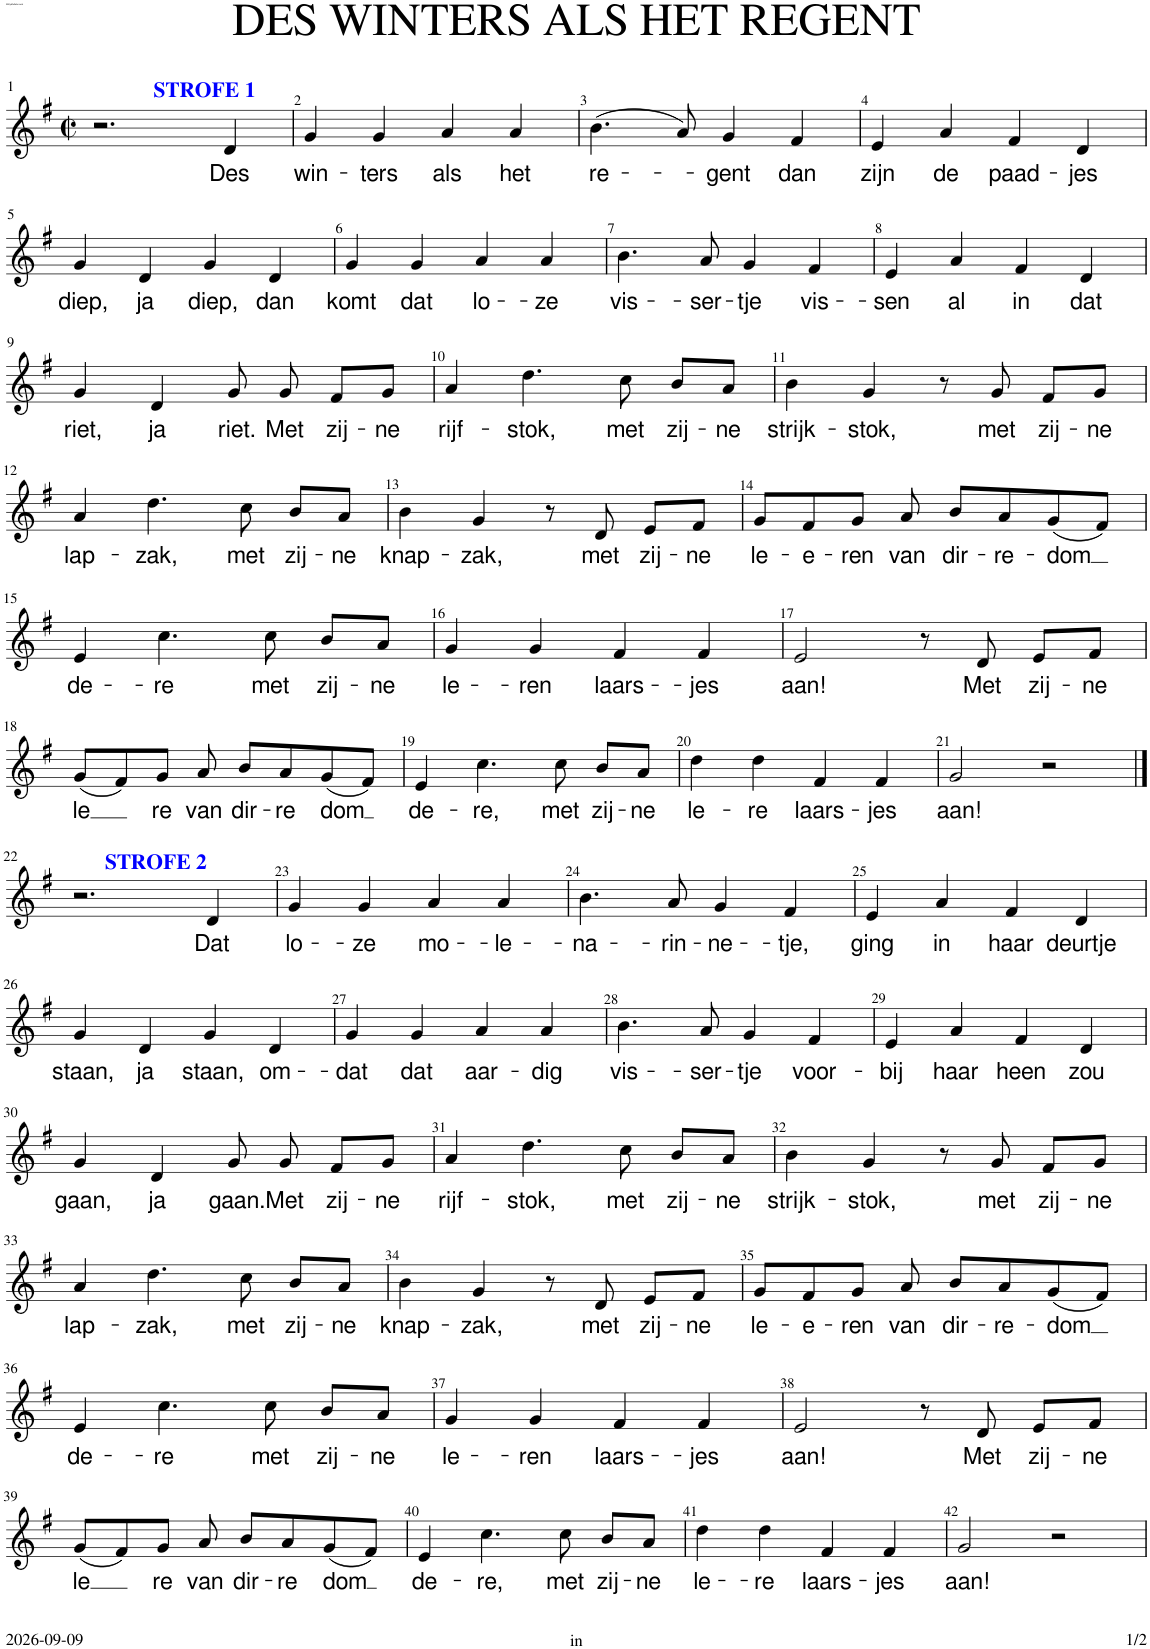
**kern	**text
*part1	*part1
*staff1	*staff1
*I"Soprano	*
*clefG2	*
*k[f#]	*
*M2/2	*
*met(c|)	*
=1	=1
2.r	.
!LO:TX:a:B:color=#0000FF:t=STROFE 1	!
!	!LO:LY:b
4d/	Des
=2	=2
!	!LO:LY:b
4g/	win-
!	!LO:LY:b
4g/	-ters
!	!LO:LY:b
4a/	als
!	!LO:LY:b
4a/	het
=3	=3
!	!LO:LY:b
(4.b\	re-
8a/)	.
!	!LO:LY:b
4g/	-gent
!	!LO:LY:b
4f#/	dan
=4	=4
!	!LO:LY:b
4e/	zijn
!	!LO:LY:b
4a/	de
!	!LO:LY:b
4f#/	paad-
!	!LO:LY:b
4d/	-jes
!!LO:LB:g=z
=5	=5
!	!LO:LY:b
4g/	diep,
!	!LO:LY:b
4d/	ja
!	!LO:LY:b
4g/	diep,
!	!LO:LY:b
4d/	dan
=6	=6
!	!LO:LY:b
4g/	komt
!	!LO:LY:b
4g/	dat
!	!LO:LY:b
4a/	lo-
!	!LO:LY:b
4a/	-ze
=7	=7
!	!LO:LY:b
4.b\	vis-
!	!LO:LY:b
8a/	-ser-
!	!LO:LY:b
4g/	-tje
!	!LO:LY:b
4f#/	vis-
=8	=8
!	!LO:LY:b
4e/	-sen
!	!LO:LY:b
4a/	al
!	!LO:LY:b
4f#/	in
!	!LO:LY:b
4d/	dat
!!LO:LB:g=z
=9	=9
!	!LO:LY:b
4g/	riet,
!	!LO:LY:b
4d/	ja
!	!LO:LY:b
8g/	riet.
!	!LO:LY:b
8g/	Met
!	!LO:LY:b
8f#/L	zij-
!	!LO:LY:b
8g/J	-ne
=10	=10
!	!LO:LY:b
4a/	rijf-
!	!LO:LY:b
4.dd\	-stok,
!	!LO:LY:b
8cc\	met
!	!LO:LY:b
8b/L	zij-
!	!LO:LY:b
8a/J	-ne
=11	=11
!	!LO:LY:b
4b\	strijk-
!	!LO:LY:b
4g/	-stok,
8r	.
!	!LO:LY:b
8g/	met
!	!LO:LY:b
8f#/L	zij-
!	!LO:LY:b
8g/J	-ne
!!LO:LB:g=z
=12	=12
!	!LO:LY:b
4a/	lap-
!	!LO:LY:b
4.dd\	-zak,
!	!LO:LY:b
8cc\	met
!	!LO:LY:b
8b/L	zij-
!	!LO:LY:b
8a/J	-ne
=13	=13
!	!LO:LY:b
4b\	knap-
!	!LO:LY:b
4g/	-zak,
8r	.
!	!LO:LY:b
8d/	met
!	!LO:LY:b
8e/L	zij-
!	!LO:LY:b
8f#/J	-ne
=14	=14
!	!LO:LY:b
8g/L	le-
!	!LO:LY:b
8f#/	-e-
!	!LO:LY:b
8g/J	-ren
!	!LO:LY:b
8a/	van
!	!LO:LY:b
8b/L	dir-
!	!LO:LY:b
8a/	-re-
!	!LO:LY:b
(8g/	-dom
8f#/J)	.
!!LO:LB:g=z
=15	=15
!	!LO:LY:b
4e/	de-
!	!LO:LY:b
4.cc\	-re
!	!LO:LY:b
8cc\	met
!	!LO:LY:b
8b/L	zij-
!	!LO:LY:b
8a/J	-ne
=16	=16
!	!LO:LY:b
4g/	le-
!	!LO:LY:b
4g/	-ren
!	!LO:LY:b
4f#/	laars-
!	!LO:LY:b
4f#/	-jes
=17	=17
!	!LO:LY:b
2e/	aan!
8r	.
!	!LO:LY:b
8d/	Met
!	!LO:LY:b
8e/L	zij-
!	!LO:LY:b
8f#/J	-ne
!!LO:LB:g=z
=18	=18
!	!LO:LY:b
(8g/L	le
8f#/)	.
!	!LO:LY:b
8g/J	re
!	!LO:LY:b
8a/	van
!	!LO:LY:b
8b/L	dir-
!	!LO:LY:b
8a/	-re
!	!LO:LY:b
(8g/	dom
8f#/J)	.
=19	=19
!	!LO:LY:b
4e/	de-
!	!LO:LY:b
4.cc\	-re,
!	!LO:LY:b
8cc\	met
!	!LO:LY:b
8b/L	zij-
!	!LO:LY:b
8a/J	-ne
=20	=20
!	!LO:LY:b
4dd\	le-
!	!LO:LY:b
4dd\	-re
!	!LO:LY:b
4f#/	laars-
!	!LO:LY:b
4f#/	-jes
=21	=21
!	!LO:LY:b
2g/	aan!
2r	.
!!LO:LB:g=z
==22	==22
2.r	.
!LO:TX:a:B:color=#0000FF:t=STROFE 2	!
!	!LO:LY:b
4d/	Dat
=23	=23
!	!LO:LY:b
4g/	lo-
!	!LO:LY:b
4g/	-ze
!	!LO:LY:b
4a/	mo-
!	!LO:LY:b
4a/	-le-
=24	=24
!	!LO:LY:b
4.b\	-na-
!	!LO:LY:b
8a/	-rin-
!	!LO:LY:b
4g/	-ne-
!	!LO:LY:b
4f#/	-tje,
=25	=25
!	!LO:LY:b
4e/	ging
!	!LO:LY:b
4a/	in
!	!LO:LY:b
4f#/	haar
!	!LO:LY:b
4d/	deurtje
!!LO:LB:g=z
=26	=26
!	!LO:LY:b
4g/	staan,
!	!LO:LY:b
4d/	ja
!	!LO:LY:b
4g/	staan,
!	!LO:LY:b
4d/	om-
=27	=27
!	!LO:LY:b
4g/	-dat
!	!LO:LY:b
4g/	dat
!	!LO:LY:b
4a/	aar-
!	!LO:LY:b
4a/	-dig
=28	=28
!	!LO:LY:b
4.b\	vis-
!	!LO:LY:b
8a/	-ser-
!	!LO:LY:b
4g/	-tje
!	!LO:LY:b
4f#/	voor-
=29	=29
!	!LO:LY:b
4e/	-bij
!	!LO:LY:b
4a/	haar
!	!LO:LY:b
4f#/	heen
!	!LO:LY:b
4d/	zou
!!LO:LB:g=z
=30	=30
!	!LO:LY:b
4g/	gaan,
!	!LO:LY:b
4d/	ja
!	!LO:LY:b
8g/	gaan.
!	!LO:LY:b
8g/	Met
!	!LO:LY:b
8f#/L	zij-
!	!LO:LY:b
8g/J	-ne
=31	=31
!	!LO:LY:b
4a/	rijf-
!	!LO:LY:b
4.dd\	-stok,
!	!LO:LY:b
8cc\	met
!	!LO:LY:b
8b/L	zij-
!	!LO:LY:b
8a/J	-ne
=32	=32
!	!LO:LY:b
4b\	strijk-
!	!LO:LY:b
4g/	-stok,
8r	.
!	!LO:LY:b
8g/	met
!	!LO:LY:b
8f#/L	zij-
!	!LO:LY:b
8g/J	-ne
!!LO:LB:g=z
=33	=33
!	!LO:LY:b
4a/	lap-
!	!LO:LY:b
4.dd\	-zak,
!	!LO:LY:b
8cc\	met
!	!LO:LY:b
8b/L	zij-
!	!LO:LY:b
8a/J	-ne
=34	=34
!	!LO:LY:b
4b\	knap-
!	!LO:LY:b
4g/	-zak,
8r	.
!	!LO:LY:b
8d/	met
!	!LO:LY:b
8e/L	zij-
!	!LO:LY:b
8f#/J	-ne
=35	=35
!	!LO:LY:b
8g/L	le-
!	!LO:LY:b
8f#/	-e-
!	!LO:LY:b
8g/J	-ren
!	!LO:LY:b
8a/	van
!	!LO:LY:b
8b/L	dir-
!	!LO:LY:b
8a/	-re-
!	!LO:LY:b
(8g/	-dom
8f#/J)	.
!!LO:LB:g=z
=36	=36
!	!LO:LY:b
4e/	de-
!	!LO:LY:b
4.cc\	-re
!	!LO:LY:b
8cc\	met
!	!LO:LY:b
8b/L	zij-
!	!LO:LY:b
8a/J	-ne
=37	=37
!	!LO:LY:b
4g/	le-
!	!LO:LY:b
4g/	-ren
!	!LO:LY:b
4f#/	laars-
!	!LO:LY:b
4f#/	-jes
=38	=38
!	!LO:LY:b
2e/	aan!
8r	.
!	!LO:LY:b
8d/	Met
!	!LO:LY:b
8e/L	zij-
!	!LO:LY:b
8f#/J	-ne
!!LO:LB:g=z
=39	=39
!	!LO:LY:b
(8g/L	le
8f#/)	.
!	!LO:LY:b
8g/J	re
!	!LO:LY:b
8a/	van
!	!LO:LY:b
8b/L	dir-
!	!LO:LY:b
8a/	-re
!	!LO:LY:b
(8g/	dom
8f#/J)	.
=40	=40
!	!LO:LY:b
4e/	de-
!	!LO:LY:b
4.cc\	-re,
!	!LO:LY:b
8cc\	met
!	!LO:LY:b
8b/L	zij-
!	!LO:LY:b
8a/J	-ne
=41	=41
!	!LO:LY:b
4dd\	le-
!	!LO:LY:b
4dd\	-re
!	!LO:LY:b
4f#/	laars-
!	!LO:LY:b
4f#/	-jes
=42	=42
!	!LO:LY:b
2g/	aan!
2r	.
=	=
*-	*-
